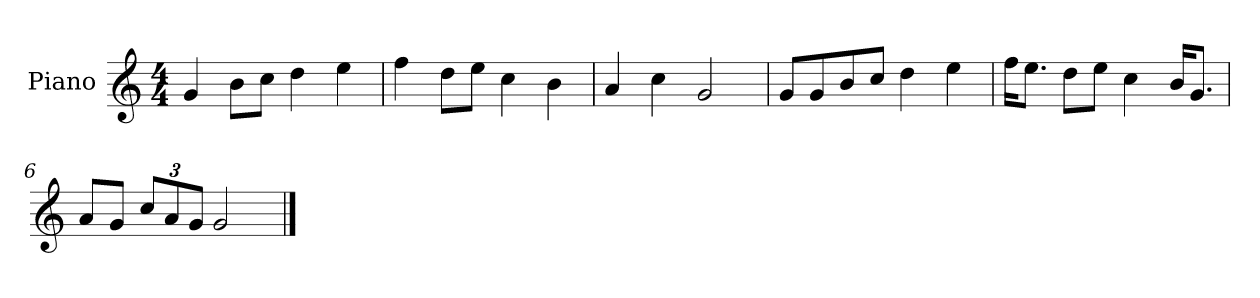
**kern
*part1
*staff1
*I"Piano
*I'P-no
*clefG2
*k[]
*M4/4
*MM90
=1
4g/
8b\L
8cc\J
4dd\
4ee\
=2
4ff\
8dd\L
8ee\J
4cc\
4b\
=3
4a/
4cc\
2g/
=4
8g/L
8g/
8b/
8cc/J
4dd\
4ee\
=5
16ff\KL
8.ee\J
8dd\L
8ee\J
4cc\
16b/KL
8.g/J
=6
8a/L
8g/J
*Xbrackettup
12cc/L
12a/
12g/J
2g/
==
*-
